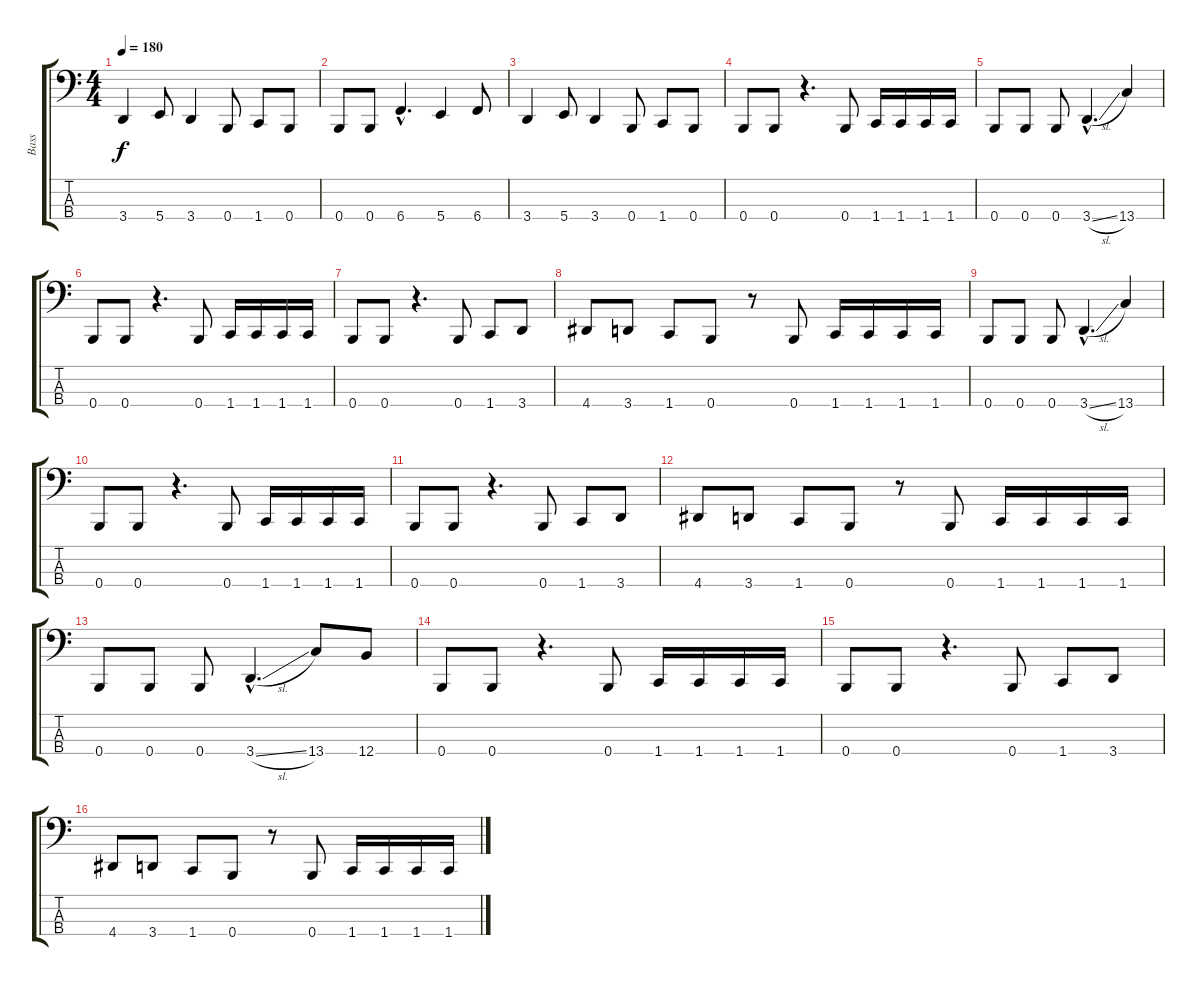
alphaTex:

\track ("Bass" "Bass") {instrument electricbasspick}
\staff {score tabs}
\tuning (E2 B1 Gb1 B0) {hide}
\ts (4 4)
\tempo 180
\clef f4
\ks c
3.4.4{dy f} 5.4.8 3.4.4 0.4.8 1.4.8 0.4.8 |
0.4.8 0.4.8 6.4{hac}.4{d} 5.4.4 6.4.8 |
3.4.4 5.4.8 3.4.4 0.4.8 1.4.8 0.4.8 |
0.4.8 0.4.8 r.4{d} 0.4.8 1.4.16 1.4.16 1.4.16 1.4.16 |
0.4.8 0.4.8 0.4.8 3.4{sl hac}.4{d} 13.4.4 |
0.4.8 0.4.8 r.4{d} 0.4.8 1.4.16 1.4.16 1.4.16 1.4.16 |
0.4.8 0.4.8 r.4{d} 0.4.8 1.4.8 3.4.8 |
4.4.8 3.4.8 1.4.8 0.4.8 r.8 0.4.8 1.4.16 1.4.16 1.4.16 1.4.16 |
0.4.8 0.4.8 0.4.8 3.4{sl hac}.4{d} 13.4.4 |
0.4.8 0.4.8 r.4{d} 0.4.8 1.4.16 1.4.16 1.4.16 1.4.16 |
0.4.8 0.4.8 r.4{d} 0.4.8 1.4.8 3.4.8 |
4.4.8 3.4.8 1.4.8 0.4.8 r.8 0.4.8 1.4.16 1.4.16 1.4.16 1.4.16 |
0.4.8 0.4.8 0.4.8 3.4{sl hac}.4{d} 13.4.8 12.4.8 |
0.4.8 0.4.8 r.4{d} 0.4.8 1.4.16 1.4.16 1.4.16 1.4.16 |
0.4.8 0.4.8 r.4{d} 0.4.8 1.4.8 3.4.8 |
4.4.8 3.4.8 1.4.8 0.4.8 r.8 0.4.8 1.4.16 1.4.16 1.4.16 1.4.16
